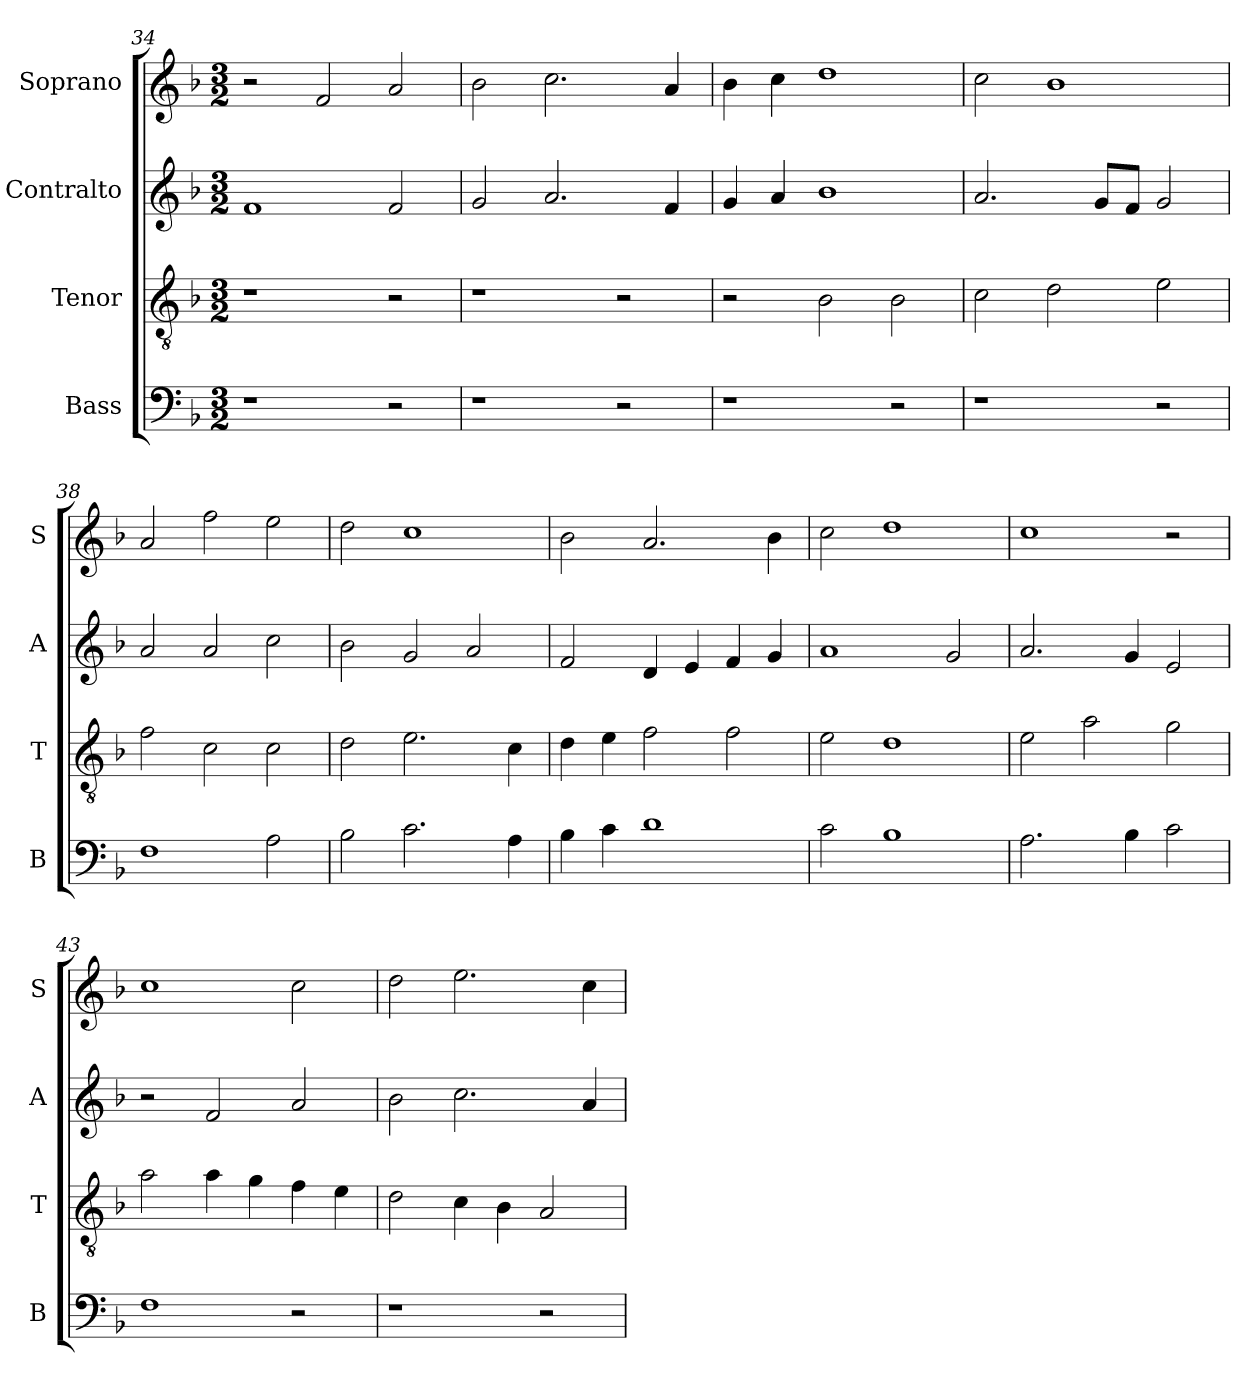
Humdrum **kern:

**kern	**kern	**kern	**kern
*part4	*part3	*part2	*part1
*staff4	*staff3	*staff2	*staff1
*I"Bass	*I"Tenor	*I"Contralto	*I"Soprano
*I'B	*I'T	*I'A	*I'S
*clefF4	*clefGv2	*clefG2	*clefG2
*k[b-]	*k[b-]	*k[b-]	*k[b-]
*F:ion	*F:ion	*F:ion	*F:ion
*M3/2	*M3/2	*M3/2	*M3/2
=34	=34	=34	=34
1r	1r	1f	2r
.	.	.	2f
2r	2r	2f	2a
=35	=35	=35	=35
1r	1r	2g	2b-
.	.	2.a	2.cc
2r	2r	.	.
.	.	4f	4a
=36	=36	=36	=36
1r	2r	4g	4b-
.	.	4a	4cc
.	2B-	1b-	1dd
2r	2B-	.	.
=37	=37	=37	=37
1r	2c	2.a	2cc
.	2d	.	1b-
.	.	8g/L	.
.	.	8f/J	.
2r	2e	2g	.
=38	=38	=38	=38
1F	2f	2a	2a
.	2c	2a	2ff
2A	2c	2cc	2ee
=39	=39	=39	=39
2B-	2d	2b-	2dd
2.c	2.e	2g	1cc
.	.	2a	.
4A	4c	.	.
=40	=40	=40	=40
4B-	4d	2f	2b-
4c	4e	.	.
1d	2f	4d	2.a
.	.	4e	.
.	2f	4f	.
.	.	4g	4b-
=41	=41	=41	=41
2c	2e	1a	2cc
1B-	1d	.	1dd
.	.	2g	.
=42	=42	=42	=42
2.A	2e	2.a	1cc
.	2a	.	.
4B-	.	4g	.
2c	2g	2e	2r
=43	=43	=43	=43
1F	2a	2r	1cc
.	4a	2f	.
.	4g	.	.
2r	4f	2a	2cc
.	4e	.	.
=44	=44	=44	=44
1r	2d	2b-	2dd
.	4c	2.cc	2.ee
.	4B-	.	.
2r	2A	.	.
.	.	4a	4cc
=	=	=	=
*-	*-	*-	*-
